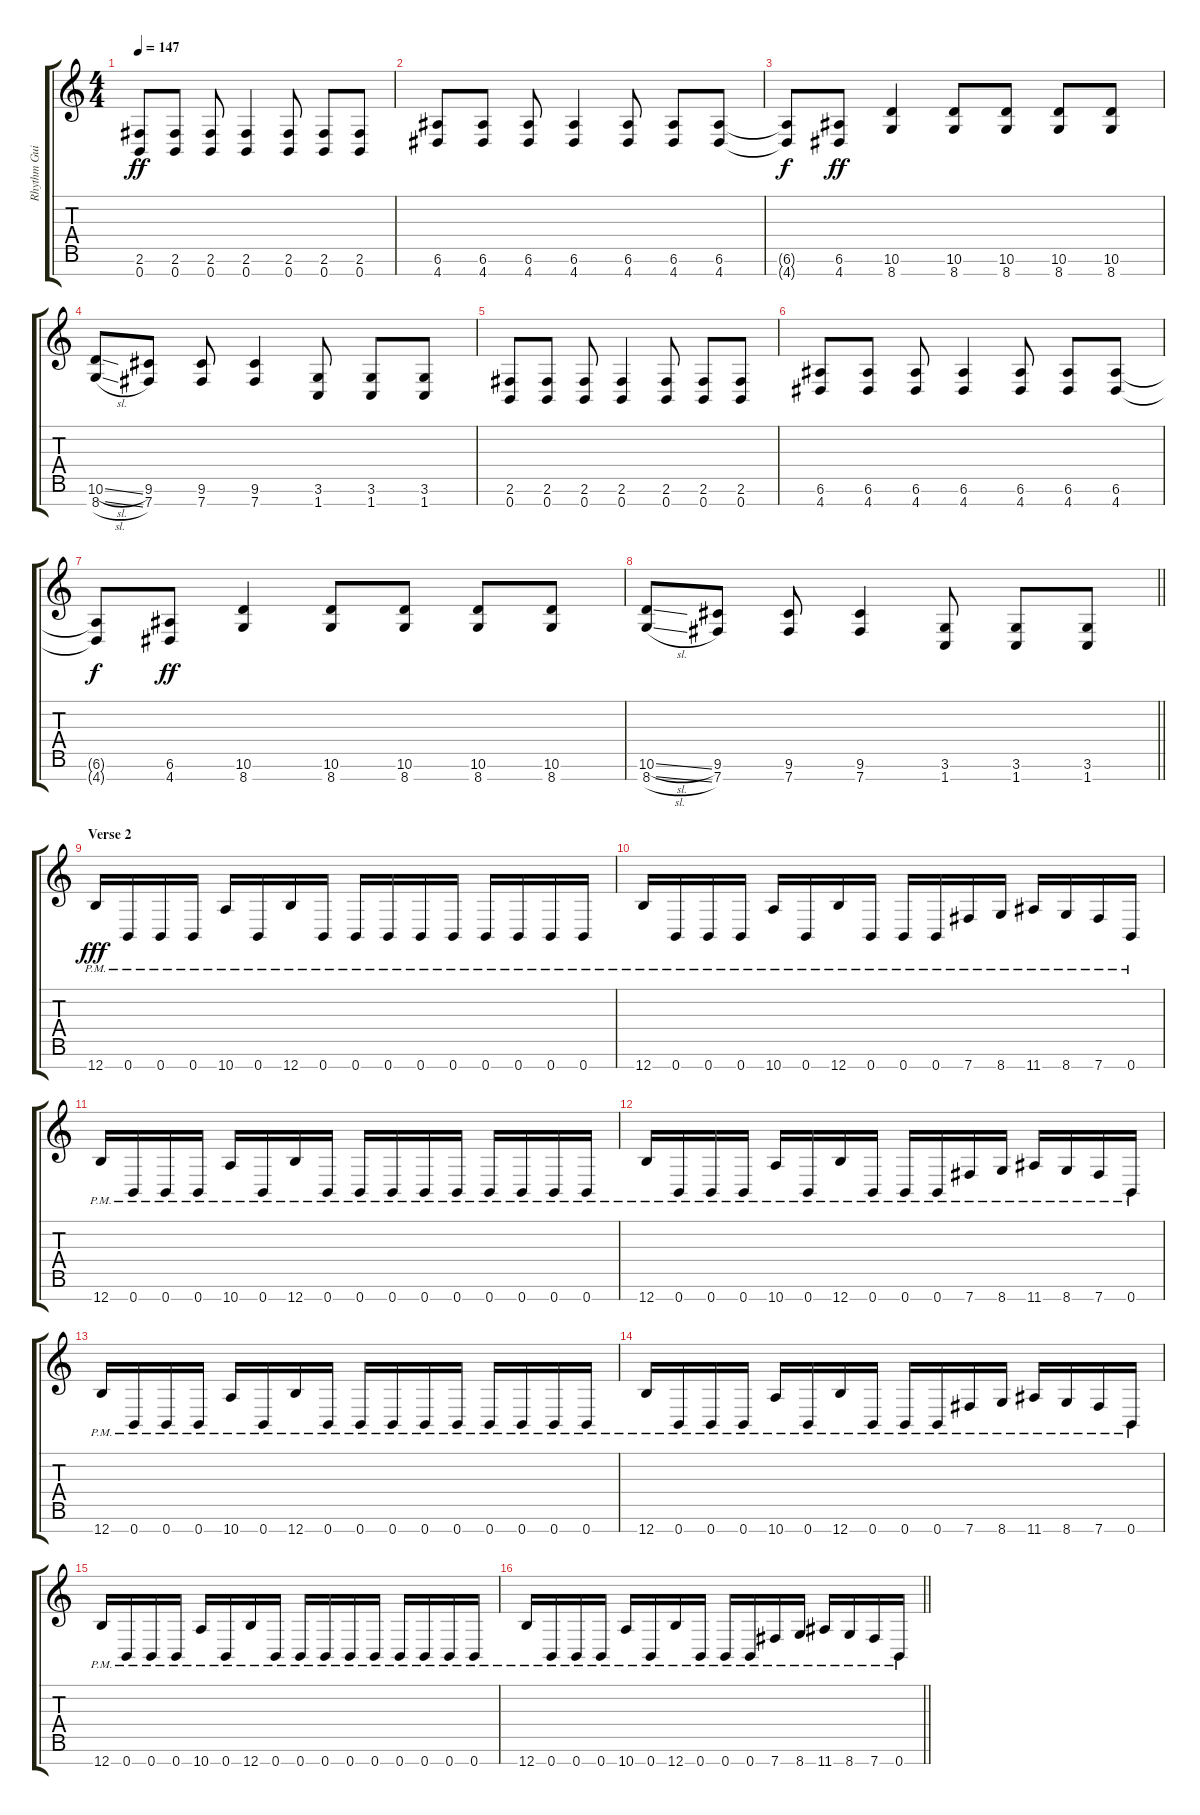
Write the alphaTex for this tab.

\track ("Rhythm Guitar 1" "Rhythm Gui") {instrument distortionguitar}
\staff {score tabs}
\tuning (E4 B3 G3 D3 A2 E2 B1) {hide}
\ts (4 4)
\tempo 147
\clef g2
\ks c
(2.6 0.7).8{dy ff} (2.6 0.7).8 (2.6 0.7).8 (2.6 0.7).4 (2.6 0.7).8 (2.6 0.7).8 (2.6 0.7).8 |
(6.6 4.7).8 (6.6 4.7).8 (6.6 4.7).8 (6.6 4.7).4 (6.6 4.7).8 (6.6 4.7).8 (6.6 4.7).8 |
(6.6{t} 4.7{t}).8{dy f} (6.6 4.7).8{dy ff} (10.6 8.7).4 (10.6 8.7).8 (10.6 8.7).8 (10.6 8.7).8 (10.6 8.7).8 |
(10.6{sl} 8.7{sl}).8 (9.6 7.7).8 (9.6 7.7).8 (9.6 7.7).4 (3.6 1.7).8 (3.6 1.7).8 (3.6 1.7).8 |
(2.6 0.7).8 (2.6 0.7).8 (2.6 0.7).8 (2.6 0.7).4 (2.6 0.7).8 (2.6 0.7).8 (2.6 0.7).8 |
(6.6 4.7).8 (6.6 4.7).8 (6.6 4.7).8 (6.6 4.7).4 (6.6 4.7).8 (6.6 4.7).8 (6.6 4.7).8 |
(6.6{t} 4.7{t}).8{dy f} (6.6 4.7).8{dy ff} (10.6 8.7).4 (10.6 8.7).8 (10.6 8.7).8 (10.6 8.7).8 (10.6 8.7).8 |
\barLineRight lightlight
(10.6{sl} 8.7{sl}).8 (9.6 7.7).8 (9.6 7.7).8 (9.6 7.7).4 (3.6 1.7).8 (3.6 1.7).8 (3.6 1.7).8 |
\section ("" "Verse 2")
12.7{pm}.16{dy fff} 0.7{pm}.16 0.7{pm}.16 0.7{pm}.16 10.7{pm}.16 0.7{pm}.16 12.7{pm}.16 0.7{pm}.16 0.7{pm}.16 0.7{pm}.16 0.7{pm}.16 0.7{pm}.16 0.7{pm}.16 0.7{pm}.16 0.7{pm}.16 0.7{pm}.16 |
12.7{pm}.16 0.7{pm}.16 0.7{pm}.16 0.7{pm}.16 10.7{pm}.16 0.7{pm}.16 12.7{pm}.16 0.7{pm}.16 0.7{pm}.16 0.7{pm}.16 7.7{pm}.16 8.7{pm}.16 11.7{pm}.16 8.7{pm}.16 7.7{pm}.16 0.7{pm}.16 |
12.7{pm}.16 0.7{pm}.16 0.7{pm}.16 0.7{pm}.16 10.7{pm}.16 0.7{pm}.16 12.7{pm}.16 0.7{pm}.16 0.7{pm}.16 0.7{pm}.16 0.7{pm}.16 0.7{pm}.16 0.7{pm}.16 0.7{pm}.16 0.7{pm}.16 0.7{pm}.16 |
12.7{pm}.16 0.7{pm}.16 0.7{pm}.16 0.7{pm}.16 10.7{pm}.16 0.7{pm}.16 12.7{pm}.16 0.7{pm}.16 0.7{pm}.16 0.7{pm}.16 7.7{pm}.16 8.7{pm}.16 11.7{pm}.16 8.7{pm}.16 7.7{pm}.16 0.7{pm}.16 |
12.7{pm}.16 0.7{pm}.16 0.7{pm}.16 0.7{pm}.16 10.7{pm}.16 0.7{pm}.16 12.7{pm}.16 0.7{pm}.16 0.7{pm}.16 0.7{pm}.16 0.7{pm}.16 0.7{pm}.16 0.7{pm}.16 0.7{pm}.16 0.7{pm}.16 0.7{pm}.16 |
12.7{pm}.16 0.7{pm}.16 0.7{pm}.16 0.7{pm}.16 10.7{pm}.16 0.7{pm}.16 12.7{pm}.16 0.7{pm}.16 0.7{pm}.16 0.7{pm}.16 7.7{pm}.16 8.7{pm}.16 11.7{pm}.16 8.7{pm}.16 7.7{pm}.16 0.7{pm}.16 |
12.7{pm}.16 0.7{pm}.16 0.7{pm}.16 0.7{pm}.16 10.7{pm}.16 0.7{pm}.16 12.7{pm}.16 0.7{pm}.16 0.7{pm}.16 0.7{pm}.16 0.7{pm}.16 0.7{pm}.16 0.7{pm}.16 0.7{pm}.16 0.7{pm}.16 0.7{pm}.16 |
\barLineRight lightlight
12.7{pm}.16 0.7{pm}.16 0.7{pm}.16 0.7{pm}.16 10.7{pm}.16 0.7{pm}.16 12.7{pm}.16 0.7{pm}.16 0.7{pm}.16 0.7{pm}.16 7.7{pm}.16 8.7{pm}.16 11.7{pm}.16 8.7{pm}.16 7.7{pm}.16 0.7{pm}.16
